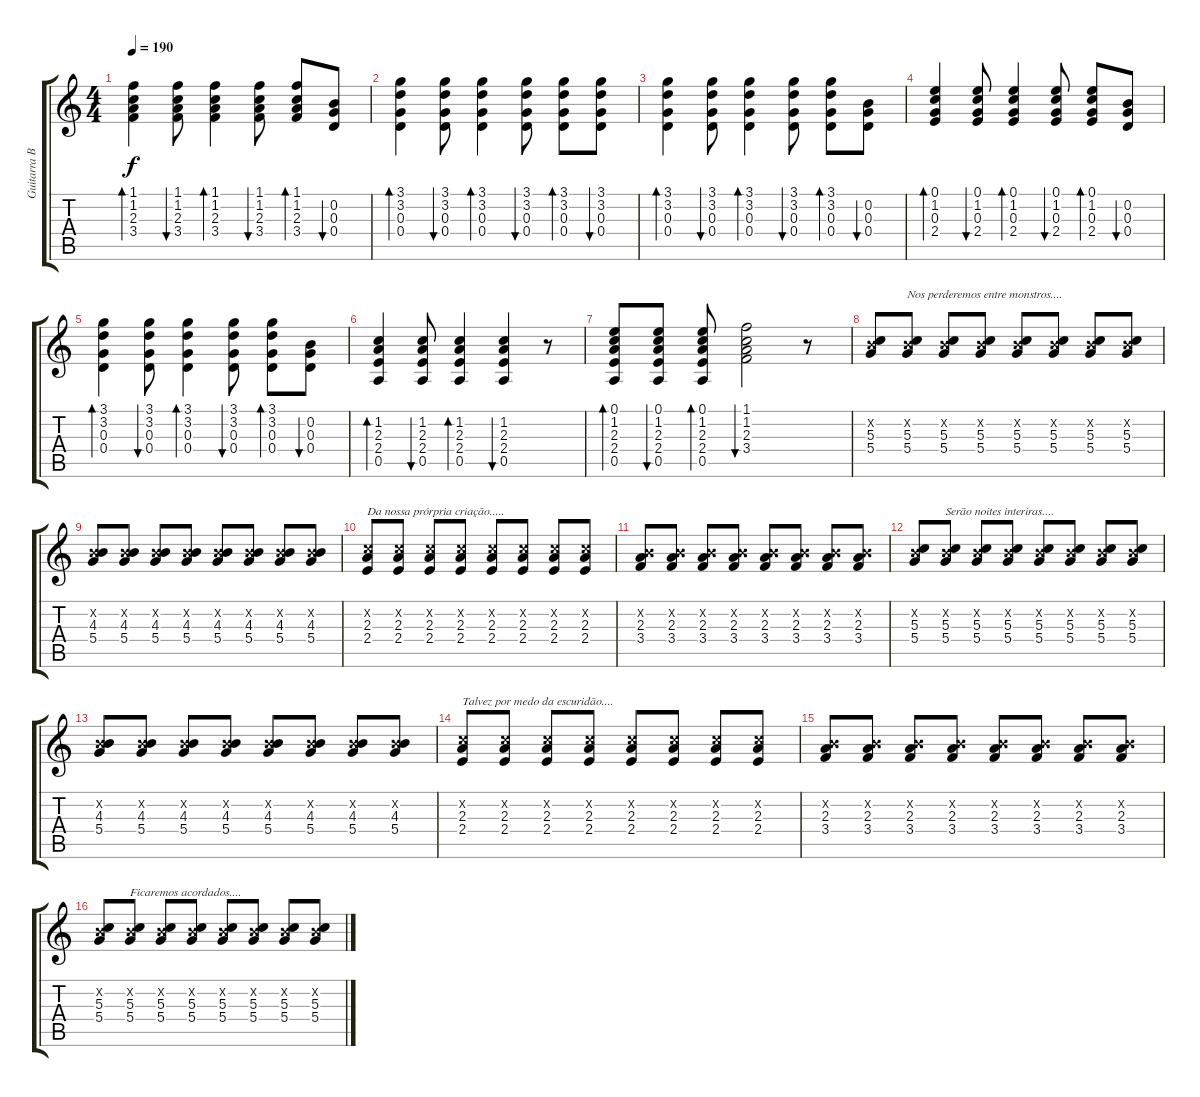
\track ("Guitarra Base" "Guitarra B") {instrument electricguitarclean}
\staff {score tabs}
\tuning (E4 B3 G3 D3 A2 E2) {hide}
\ts (4 4)
\tempo 190
\clef g2
\ks c
(1.1 1.2 2.3 3.4).4{bd 120 dy f} (1.1 1.2 2.3 3.4).8{bu 120} (1.1 1.2 2.3 3.4).4{bd 120} (1.1 1.2 2.3 3.4).8{bu 120} (1.1 1.2 2.3 3.4).8{bd 120} (0.2 0.3 0.4).8{bu 120} |
(3.1 3.2 0.3 0.4).4{bd 120} (3.1 3.2 0.3 0.4).8{bu 120} (3.1 3.2 0.3 0.4).4{bd 120} (3.1 3.2 0.3 0.4).8{bu 120} (3.1 3.2 0.3 0.4).8{bd 120} (3.1 3.2 0.3 0.4).8{bu 120} |
(3.1 3.2 0.3 0.4).4{bd 120} (3.1 3.2 0.3 0.4).8{bu 120} (3.1 3.2 0.3 0.4).4{bd 120} (3.1 3.2 0.3 0.4).8{bu 120} (3.1 3.2 0.3 0.4).8{bd 120} (0.2 0.3 0.4).8{bu 120} |
(0.1 1.2 0.3 2.4).4{bd 120} (0.1 1.2 0.3 2.4).8{bu 120} (0.1 1.2 0.3 2.4).4{bd 120} (0.1 1.2 0.3 2.4).8{bu 120} (0.1 1.2 0.3 2.4).8{bd 120} (0.2 0.3 0.4).8{bu 120} |
(3.1 3.2 0.3 0.4).4{bd 120} (3.1 3.2 0.3 0.4).8{bu 120} (3.1 3.2 0.3 0.4).4{bd 120} (3.1 3.2 0.3 0.4).8{bu 120} (3.1 3.2 0.3 0.4).8{bd 120} (0.2 0.3 0.4).8{bu 120} |
(1.2 2.3 2.4 0.5).4{bd 120} (1.2 2.3 2.4 0.5).8{bu 120} (1.2 2.3 2.4 0.5).4{bd 120} (1.2 2.3 2.4 0.5).4{bu 120} r.8 |
(0.1 1.2 2.3 2.4 0.5).8{bd 120} (0.1 1.2 2.3 2.4 0.5).8{bu 120} (0.1 1.2 2.3 2.4 0.5).8{bd 120} (1.1 1.2 2.3 3.4).2{bu 120} r.8 |
(0.2{x} 5.3 5.4).8 (0.2{x} 5.3 5.4).8{txt "Nos perderemos entre monstros...."} (0.2{x} 5.3 5.4).8 (0.2{x} 5.3 5.4).8 (0.2{x} 5.3 5.4).8 (0.2{x} 5.3 5.4).8 (0.2{x} 5.3 5.4).8 (0.2{x} 5.3 5.4).8 |
(0.2{x} 4.3 5.4).8 (0.2{x} 4.3 5.4).8 (0.2{x} 4.3 5.4).8 (0.2{x} 4.3 5.4).8 (0.2{x} 4.3 5.4).8 (0.2{x} 4.3 5.4).8 (0.2{x} 4.3 5.4).8 (0.2{x} 4.3 5.4).8 |
(1.2{x} 2.3 2.4).8{txt "Da nossa prórpria criação....."} (1.2{x} 2.3 2.4).8 (1.2{x} 2.3 2.4).8 (1.2{x} 2.3 2.4).8 (1.2{x} 2.3 2.4).8 (1.2{x} 2.3 2.4).8 (1.2{x} 2.3 2.4).8 (1.2{x} 2.3 2.4).8 |
(0.2{x} 2.3 3.4).8 (0.2{x} 2.3 3.4).8 (0.2{x} 2.3 3.4).8 (0.2{x} 2.3 3.4).8 (0.2{x} 2.3 3.4).8 (0.2{x} 2.3 3.4).8 (0.2{x} 2.3 3.4).8 (0.2{x} 2.3 3.4).8 |
(0.2{x} 5.3 5.4).8 (0.2{x} 5.3 5.4).8{txt "Serão noites interiras...."} (0.2{x} 5.3 5.4).8 (0.2{x} 5.3 5.4).8 (0.2{x} 5.3 5.4).8 (0.2{x} 5.3 5.4).8 (0.2{x} 5.3 5.4).8 (0.2{x} 5.3 5.4).8 |
(0.2{x} 4.3 5.4).8 (0.2{x} 4.3 5.4).8 (0.2{x} 4.3 5.4).8 (0.2{x} 4.3 5.4).8 (0.2{x} 4.3 5.4).8 (0.2{x} 4.3 5.4).8 (0.2{x} 4.3 5.4).8 (0.2{x} 4.3 5.4).8 |
(1.2{x} 2.3 2.4).8{txt "Talvez por medo da escuridão...."} (1.2{x} 2.3 2.4).8 (1.2{x} 2.3 2.4).8 (1.2{x} 2.3 2.4).8 (1.2{x} 2.3 2.4).8 (1.2{x} 2.3 2.4).8 (1.2{x} 2.3 2.4).8 (1.2{x} 2.3 2.4).8 |
(0.2{x} 2.3 3.4).8 (0.2{x} 2.3 3.4).8 (0.2{x} 2.3 3.4).8 (0.2{x} 2.3 3.4).8 (0.2{x} 2.3 3.4).8 (0.2{x} 2.3 3.4).8 (0.2{x} 2.3 3.4).8 (0.2{x} 2.3 3.4).8 |
(0.2{x} 5.3 5.4).8 (0.2{x} 5.3 5.4).8{txt "Ficaremos acordados...."} (0.2{x} 5.3 5.4).8 (0.2{x} 5.3 5.4).8 (0.2{x} 5.3 5.4).8 (0.2{x} 5.3 5.4).8 (0.2{x} 5.3 5.4).8 (0.2{x} 5.3 5.4).8
